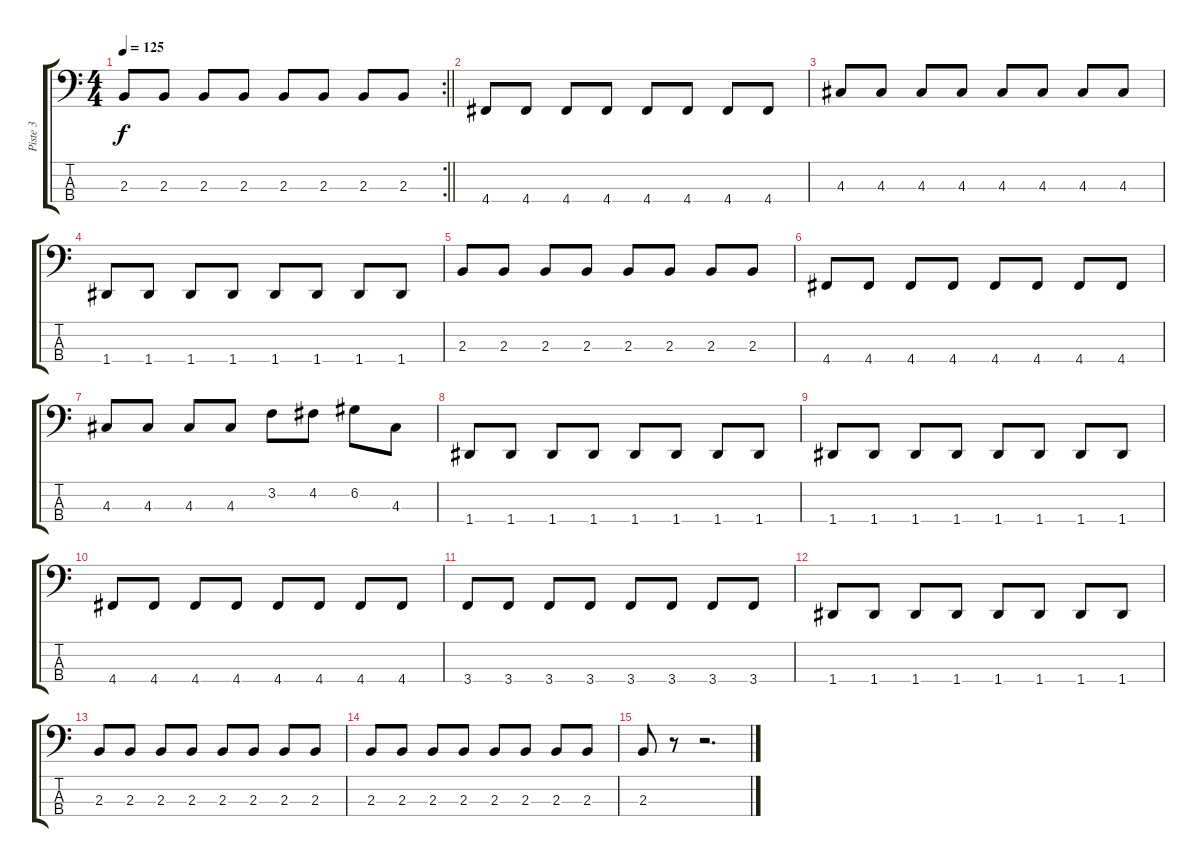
\track ("Piste 3" "Piste 3") {instrument electricbassfinger}
\staff {score tabs}
\tuning (G2 D2 A1 D1) {hide}
\rc 2
\ts (4 4)
\tempo 125
\clef f4
\barLineRight lightlight
\ks c
2.3.8{dy f} 2.3.8 2.3.8 2.3.8 2.3.8 2.3.8 2.3.8 2.3.8 |
4.4.8 4.4.8 4.4.8 4.4.8 4.4.8 4.4.8 4.4.8 4.4.8 |
4.3.8 4.3.8 4.3.8 4.3.8 4.3.8 4.3.8 4.3.8 4.3.8 |
1.4.8 1.4.8 1.4.8 1.4.8 1.4.8 1.4.8 1.4.8 1.4.8 |
2.3.8 2.3.8 2.3.8 2.3.8 2.3.8 2.3.8 2.3.8 2.3.8 |
4.4.8 4.4.8 4.4.8 4.4.8 4.4.8 4.4.8 4.4.8 4.4.8 |
4.3.8 4.3.8 4.3.8 4.3.8 3.2.8 4.2.8 6.2.8 4.3.8 |
1.4.8 1.4.8 1.4.8 1.4.8 1.4.8 1.4.8 1.4.8 1.4.8 |
1.4.8 1.4.8 1.4.8 1.4.8 1.4.8 1.4.8 1.4.8 1.4.8 |
4.4.8 4.4.8 4.4.8 4.4.8 4.4.8 4.4.8 4.4.8 4.4.8 |
3.4.8 3.4.8 3.4.8 3.4.8 3.4.8 3.4.8 3.4.8 3.4.8 |
1.4.8 1.4.8 1.4.8 1.4.8 1.4.8 1.4.8 1.4.8 1.4.8 |
2.3.8 2.3.8 2.3.8 2.3.8 2.3.8 2.3.8 2.3.8 2.3.8 |
2.3.8 2.3.8 2.3.8 2.3.8 2.3.8 2.3.8 2.3.8 2.3.8 |
2.3.8 r.8 r.2{d}
